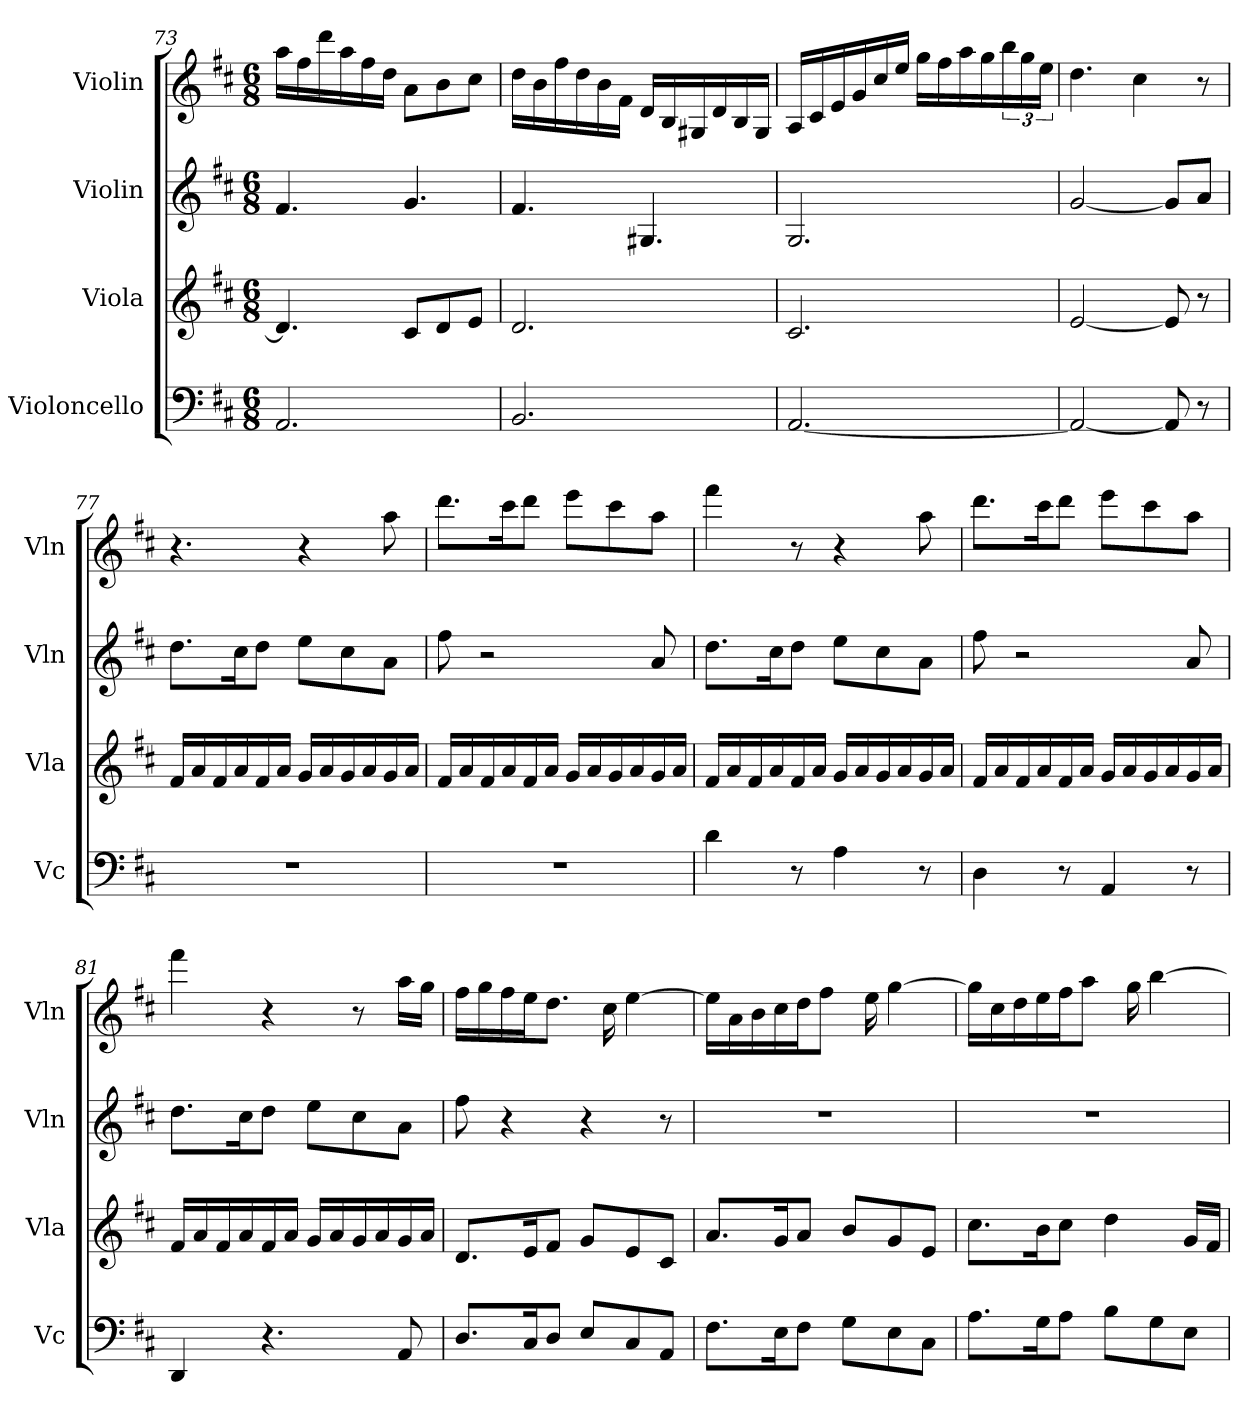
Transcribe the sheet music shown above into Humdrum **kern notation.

**kern	**kern	**kern	**kern
*part4	*part3	*part2	*part1
*staff4	*staff3	*staff2	*staff1
*I"Violoncello	*I"Viola	*I"Violin	*I"Violin
*I'Vc	*I'Vla	*I'Vln	*I'Vln
*clefF4	*clefG2	*clefG2	*clefG2
*k[f#c#]	*k[f#c#]	*k[f#c#]	*k[f#c#]
*M6/8	*M6/8	*M6/8	*M6/8
=73	=73	=73	=73
2.AA/	4.d/]	4.f#/	16aa\LL
.	.	.	16ff#\
.	.	.	16ddd\
.	.	.	16aa\
.	.	.	16ff#\
.	.	.	16dd\JJ
.	8c#/L	4.g/	8a\L
.	8d/	.	8b\
.	8e/J	.	8cc#\J
=74	=74	=74	=74
2.BB/	2.d/	4.f#/	16dd\LL
.	.	.	16b\
.	.	.	16ff#\
.	.	.	16dd\
.	.	.	16b\
.	.	.	16f#\JJ
.	.	4.G#X/	16d/LL
.	.	.	16B/
.	.	.	16G#X/
.	.	.	16d/
.	.	.	16B/
.	.	.	16G#/JJ
!!LO:LB:g=z
=75	=75	=75	=75
[2.AA/	2.c#/	2.G/	16A/LL
.	.	.	16c#/
.	.	.	16e/
.	.	.	16g/
.	.	.	16cc#/
.	.	.	16ee/JJ
.	.	.	16gg\LL
.	.	.	16ff#\
.	.	.	16aa\
.	.	.	16gg\
.	.	.	24bb\
.	.	.	24gg\
.	.	.	24ee\JJ
=76	=76	=76	=76
2AA/_	[2e/	[2g/	4.dd\
.	.	.	4cc#\
8AA/]	8e/]	8g/L]	.
8r	8r	8a/J	8r
=77	=77	=77	=77
2.r	16f#/LL	8.dd\L	4.r
.	16a/	.	.
.	16f#/	.	.
.	16a/	16cc#\K	.
.	16f#/	8dd\J	.
.	16a/JJ	.	.
.	16g/LL	8ee\L	4r
.	16a/	.	.
.	16g/	8cc#\	.
.	16a/	.	.
.	16g/	8a\J	8aa\
.	16a/JJ	.	.
=78	=78	=78	=78
2.r	16f#/LL	8ff#\	8.ddd\L
.	16a/	.	.
.	16f#/	2r	.
.	16a/	.	16ccc#\K
.	16f#/	.	8ddd\J
.	16a/JJ	.	.
.	16g/LL	.	8eee\L
.	16a/	.	.
.	16g/	.	8ccc#\
.	16a/	.	.
.	16g/	8a/	8aa\J
.	16a/JJ	.	.
!!LO:LB:g=z
=79	=79	=79	=79
4d\	16f#/LL	8.dd\L	4fff#\
.	16a/	.	.
.	16f#/	.	.
.	16a/	16cc#\K	.
8r	16f#/	8dd\J	8r
.	16a/JJ	.	.
4A\	16g/LL	8ee\L	4r
.	16a/	.	.
.	16g/	8cc#\	.
.	16a/	.	.
8r	16g/	8a\J	8aa\
.	16a/JJ	.	.
=80	=80	=80	=80
4D\	16f#/LL	8ff#\	8.ddd\L
.	16a/	.	.
.	16f#/	2r	.
.	16a/	.	16ccc#\K
8r	16f#/	.	8ddd\J
.	16a/JJ	.	.
4AA/	16g/LL	.	8eee\L
.	16a/	.	.
.	16g/	.	8ccc#\
.	16a/	.	.
8r	16g/	8a/	8aa\J
.	16a/JJ	.	.
=81	=81	=81	=81
4DD/	16f#/LL	8.dd\L	4fff#\
.	16a/	.	.
.	16f#/	.	.
.	16a/	16cc#\K	.
4.r	16f#/	8dd\J	4r
.	16a/JJ	.	.
.	16g/LL	8ee\L	.
.	16a/	.	.
.	16g/	8cc#\	8r
.	16a/	.	.
8AA/	16g/	8a\J	16aa\LL
.	16a/JJ	.	16gg\JJ
=82	=82	=82	=82
8.D/L	8.d/L	8ff#\	16ff#\LL
.	.	.	16gg\
.	.	4r	16ff#\
16C#/K	16e/K	.	16ee\J
8D/J	8f#/J	.	8.dd\J
8E/L	8g/L	4r	.
.	.	.	16cc#\
8C#/	8e/	.	[4ee\
8AA/J	8c#/J	8r	.
!!LO:PB:g=z
=83	=83	=83	=83
8.F#\L	8.a/L	2.r	16ee\LL]
.	.	.	16a\
.	.	.	16b\
16E\K	16g/K	.	16cc#\
8F#\J	8a/J	.	16dd\J
.	.	.	8ff#\J
8G\L	8b/L	.	.
.	.	.	16ee\
8E\	8g/	.	[4gg\
8C#\J	8e/J	.	.
=84	=84	=84	=84
8.A\L	8.cc#\L	2.r	16gg\LL]
.	.	.	16cc#\
.	.	.	16dd\
16G\K	16b\K	.	16ee\
8A\J	8cc#\J	.	16ff#\J
.	.	.	8aa\J
8B\L	4dd\	.	.
.	.	.	16gg\
8G\	.	.	[4bb\
8E\J	16g/LL	.	.
.	16f#/JJ	.	.
=	=	=	=
*-	*-	*-	*-
